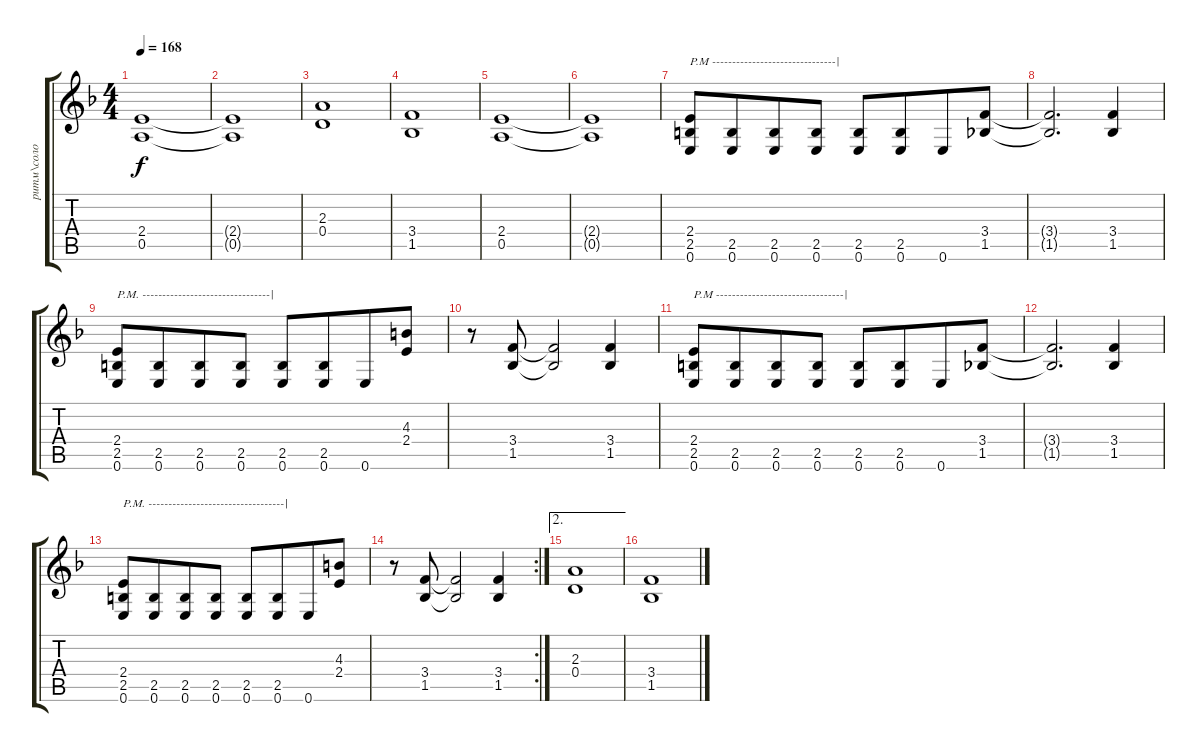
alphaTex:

\track ("ритм\\соло" "ритм\\соло") {instrument overdrivenguitar}
\staff {score tabs}
\tuning (E4 B3 G3 D3 A2 E2) {hide}
\ts (4 4)
\tempo 168
\clef g2
\ks dminor
(2.4 0.5).1{dy f} |
(2.4{t} 0.5{t}).1 |
(2.3 0.4).1 |
(3.4 1.5).1 |
(2.4 0.5).1 |
(2.4{t} 0.5{t}).1 |
(2.4 2.5 0.6).8{txt "P.M -------------------------------|"} (2.5 0.6).8{beam merge} (2.5 0.6).8 (2.5 0.6).8 (2.5 0.6).8 (2.5 0.6).8{beam merge} 0.6.8 (3.4 1.5).8 |
(3.4{t} 1.5{t}).2{d} (3.4 1.5).4 |
(2.4 2.5 0.6).8{txt "P.M. --------------------------------|"} (2.5 0.6).8{beam merge} (2.5 0.6).8 (2.5 0.6).8 (2.5 0.6).8 (2.5 0.6).8{beam merge} 0.6.8 (4.3 2.4).8 |
r.8 (3.4 1.5).8 (3.4{t} 1.5{t}).2 (3.4 1.5).4 |
(2.4 2.5 0.6).8{txt "P.M --------------------------------|"} (2.5 0.6).8{beam merge} (2.5 0.6).8 (2.5 0.6).8 (2.5 0.6).8 (2.5 0.6).8{beam merge} 0.6.8 (3.4 1.5).8 |
(3.4{t} 1.5{t}).2{d} (3.4 1.5).4 |
(2.4 2.5 0.6).8{txt "P.M. ----------------------------------|"} (2.5 0.6).8{beam merge} (2.5 0.6).8 (2.5 0.6).8 (2.5 0.6).8 (2.5 0.6).8{beam merge} 0.6.8 (4.3 2.4).8 |
\rc 2
r.8 (3.4 1.5).8 (3.4{t} 1.5{t}).2 (3.4 1.5).4 |
\ae 2
(2.3 0.4).1 |
(3.4 1.5).1
